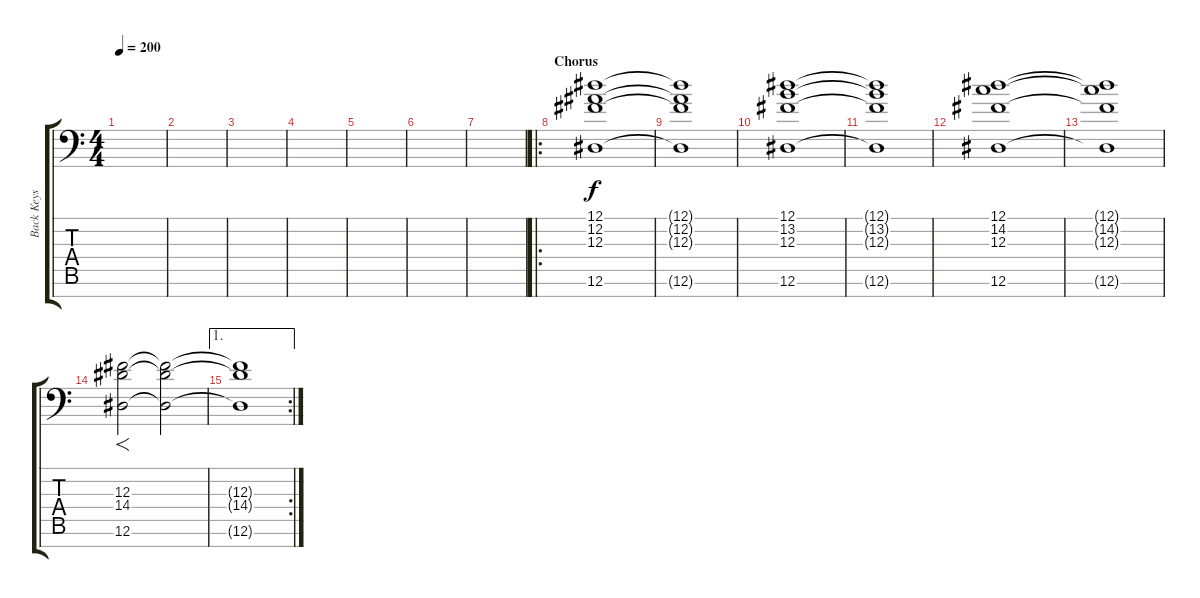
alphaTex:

\track ("Back Keys" "Back Keys") {instrument stringensemble1}
\staff {score tabs}
\tuning (Eb4 Bb3 Gb3 Db3 Ab2 Eb2 Eb1) {hide}
\ts (4 4)
\tempo 200
\clef f4
\ks c
|
|
|
|
|
|
|
\ro
\section ("" "Chorus")
(12.1 12.2 12.3 12.6).1{volume 12 instrument synthstrings2} |
(12.1{t} 12.2{t} 12.3{t} 12.6{t}).1 |
(12.1 13.2 12.3 12.6).1{volume 12 instrument synthstrings2} |
(12.1{t} 13.2{t} 12.3{t} 12.6{t}).1 |
(12.1 14.2 12.3 12.6).1{volume 12 instrument synthstrings2} |
(12.1{t} 14.2{t} 12.3{t} 12.6{t}).1 |
(12.3 14.4 12.6).2{f volume 13 instrument choiraahs} (12.3{t} 14.4{t} 12.6{t}).2 |
\ae 1
\rc 2
(12.3{t} 14.4{t} 12.6{t}).1
